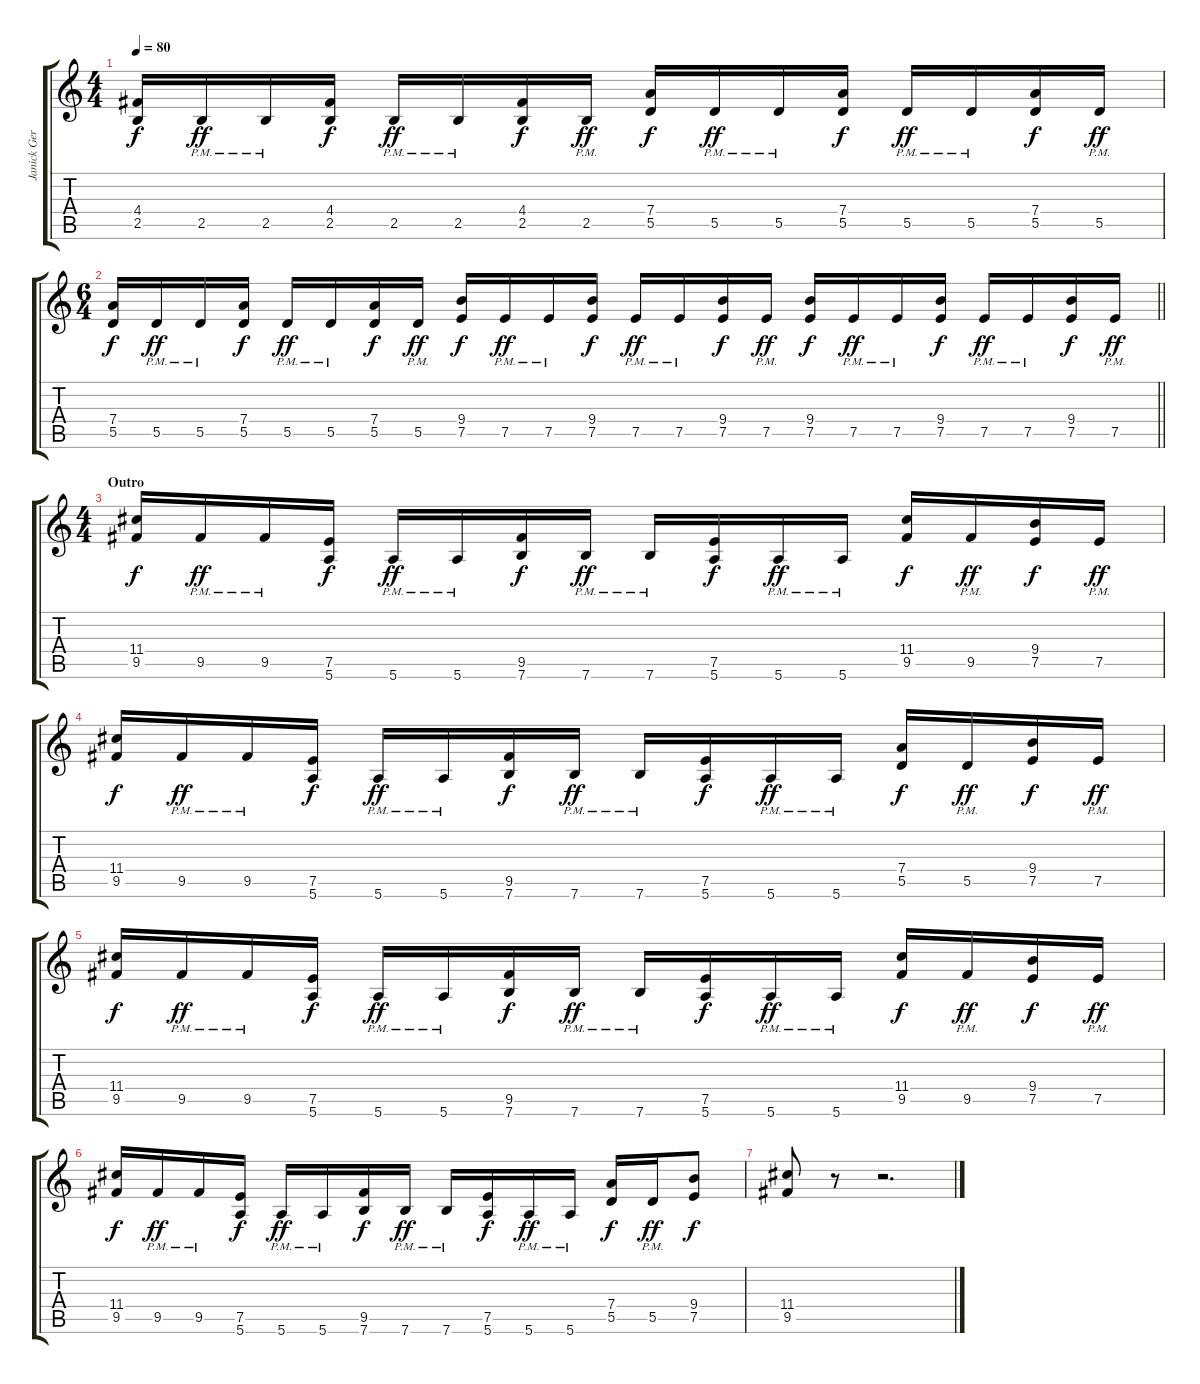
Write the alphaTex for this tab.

\track ("Janick Gers" "Janick Ger") {instrument overdrivenguitar}
\staff {score tabs}
\tuning (E4 B3 G3 D3 A2 E2) {hide}
\ts (4 4)
\tempo 80
\clef g2
\ks c
(4.4 2.5).16{dy f} 2.5{pm}.16{dy ff} 2.5{pm}.16 (4.4 2.5).16{dy f} 2.5{pm}.16{dy ff} 2.5{pm}.16 (4.4 2.5).16{dy f} 2.5{pm}.16{dy ff} (7.4 5.5).16{dy f} 5.5{pm}.16{dy ff} 5.5{pm}.16 (7.4 5.5).16{dy f} 5.5{pm}.16{dy ff} 5.5{pm}.16 (7.4 5.5).16{dy f} 5.5{pm}.16{dy ff} |
\ts (6 4)
\barLineRight lightlight
(7.4 5.5).16{dy f} 5.5{pm}.16{dy ff} 5.5{pm}.16 (7.4 5.5).16{dy f} 5.5{pm}.16{dy ff} 5.5{pm}.16 (7.4 5.5).16{dy f} 5.5{pm}.16{dy ff} (9.4 7.5).16{dy f} 7.5{pm}.16{dy ff} 7.5{pm}.16 (9.4 7.5).16{dy f} 7.5{pm}.16{dy ff} 7.5{pm}.16 (9.4 7.5).16{dy f} 7.5{pm}.16{dy ff} (9.4 7.5).16{dy f} 7.5{pm}.16{dy ff} 7.5{pm}.16 (9.4 7.5).16{dy f} 7.5{pm}.16{dy ff} 7.5{pm}.16 (9.4 7.5).16{dy f} 7.5{pm}.16{dy ff} |
\ts (4 4)
\section ("" "Outro")
(11.4 9.5).16{dy f} 9.5{pm}.16{dy ff} 9.5{pm}.16 (7.5 5.6).16{dy f} 5.6{pm}.16{dy ff} 5.6{pm}.16 (9.5 7.6).16{dy f} 7.6{pm}.16{dy ff} 7.6{pm}.16 (7.5 5.6).16{dy f} 5.6{pm}.16{dy ff} 5.6{pm}.16 (11.4 9.5).16{dy f} 9.5{pm}.16{dy ff} (9.4 7.5).16{dy f} 7.5{pm}.16{dy ff} |
(11.4 9.5).16{dy f} 9.5{pm}.16{dy ff} 9.5{pm}.16 (7.5 5.6).16{dy f} 5.6{pm}.16{dy ff} 5.6{pm}.16 (9.5 7.6).16{dy f} 7.6{pm}.16{dy ff} 7.6{pm}.16 (7.5 5.6).16{dy f} 5.6{pm}.16{dy ff} 5.6{pm}.16 (7.4 5.5).16{dy f} 5.5{pm}.16{dy ff} (9.4 7.5).16{dy f} 7.5{pm}.16{dy ff} |
(11.4 9.5).16{dy f} 9.5{pm}.16{dy ff} 9.5{pm}.16 (7.5 5.6).16{dy f} 5.6{pm}.16{dy ff} 5.6{pm}.16 (9.5 7.6).16{dy f} 7.6{pm}.16{dy ff} 7.6{pm}.16 (7.5 5.6).16{dy f} 5.6{pm}.16{dy ff} 5.6{pm}.16 (11.4 9.5).16{dy f} 9.5{pm}.16{dy ff} (9.4 7.5).16{dy f} 7.5{pm}.16{dy ff} |
(11.4 9.5).16{dy f} 9.5{pm}.16{dy ff} 9.5{pm}.16 (7.5 5.6).16{dy f} 5.6{pm}.16{dy ff} 5.6{pm}.16 (9.5 7.6).16{dy f} 7.6{pm}.16{dy ff} 7.6{pm}.16 (7.5 5.6).16{dy f} 5.6{pm}.16{dy ff} 5.6{pm}.16 (7.4 5.5).16{dy f} 5.5{pm}.16{dy ff} (9.4 7.5).8{dy f} |
(11.4 9.5).8 r.8 r.2{d}
